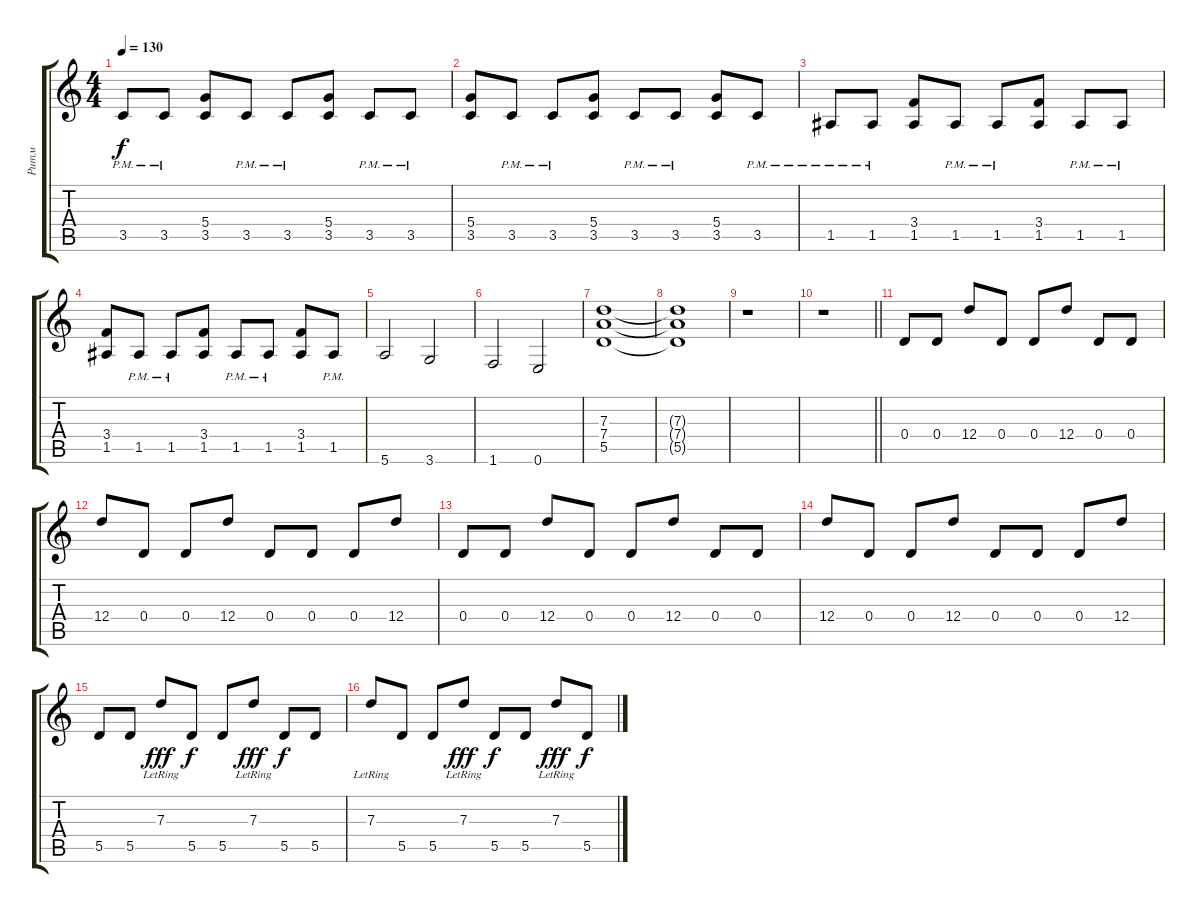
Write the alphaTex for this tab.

\track ("Ритм" "Ритм") {instrument acousticguitarnylon}
\staff {score tabs}
\tuning (E4 B3 G3 D3 A2 E2) {hide}
\ts (4 4)
\tempo 130
\clef g2
\ks c
3.5{pm}.8{dy f} 3.5{pm}.8 (5.4 3.5).8 3.5{pm}.8 3.5{pm}.8 (5.4 3.5).8 3.5{pm}.8 3.5{pm}.8 |
(5.4 3.5).8 3.5{pm}.8 3.5{pm}.8 (5.4 3.5).8 3.5{pm}.8 3.5{pm}.8 (5.4 3.5).8 3.5{pm}.8 |
1.5{pm}.8 1.5{pm}.8 (3.4 1.5).8 1.5{pm}.8 1.5{pm}.8 (3.4 1.5).8 1.5{pm}.8 1.5{pm}.8 |
(3.4 1.5).8 1.5{pm}.8 1.5{pm}.8 (3.4 1.5).8 1.5{pm}.8 1.5{pm}.8 (3.4 1.5).8 1.5{pm}.8 |
5.6.2 3.6.2 |
1.6.2 0.6.2 |
(7.3 7.4 5.5).1 |
(7.3{t} 7.4{t} 5.5{t}).1 |
r.1 |
\barLineRight lightlight
r.1 |
0.4.8{instrument acousticguitarnylon} 0.4.8 12.4.8 0.4.8 0.4.8 12.4.8 0.4.8 0.4.8 |
12.4.8 0.4.8 0.4.8 12.4.8 0.4.8 0.4.8 0.4.8 12.4.8 |
0.4.8 0.4.8 12.4.8 0.4.8 0.4.8 12.4.8 0.4.8 0.4.8 |
12.4.8 0.4.8 0.4.8 12.4.8 0.4.8 0.4.8 0.4.8 12.4.8 |
5.5.8 5.5.8 7.3{lr}.8{dy fff} 5.5.8{dy f} 5.5.8 7.3{lr}.8{dy fff} 5.5.8{dy f} 5.5.8 |
7.3{lr}.8 5.5.8 5.5.8 7.3{lr}.8{dy fff} 5.5.8{dy f} 5.5.8 7.3{lr}.8{dy fff} 5.5.8{dy f}
